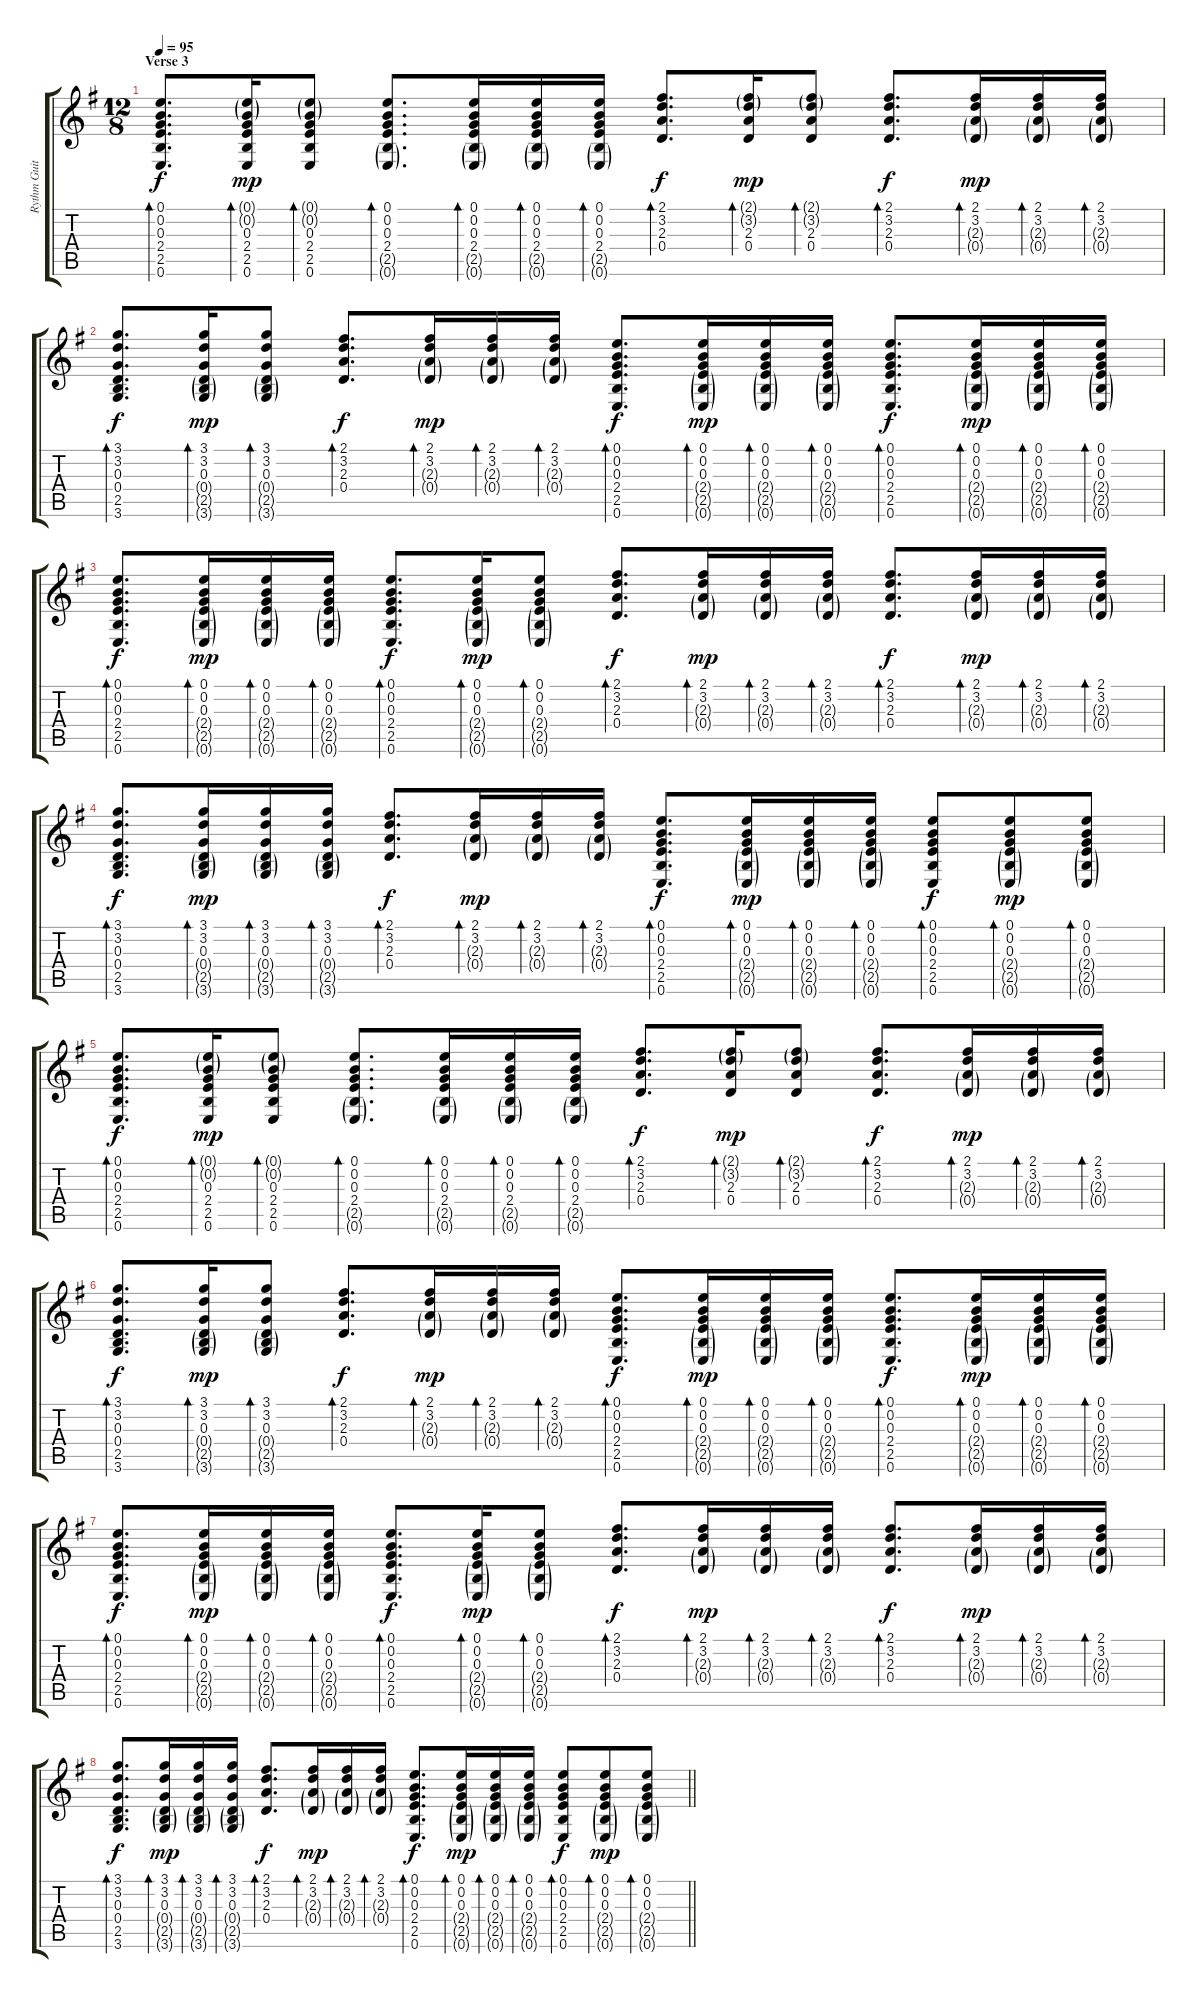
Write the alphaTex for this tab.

\track ("Rythm Guitar" "Rythm Guit") {instrument acousticguitarsteel}
\staff {score tabs}
\tuning (E4 B3 G3 D3 A2 E2) {hide}
\ts (12 8)
\section ("" "Verse 3")
\tempo 95
\clef g2
\ks eminor
(0.1 0.2 0.3 2.4 2.5 0.6).8{d bd 30 dy f} (0.1{g} 0.2{g} 0.3 2.4 2.5 0.6).16{bd 30 dy mp} (0.1{g} 0.2{g} 0.3 2.4 2.5 0.6).8{bd 30} (0.1 0.2 0.3 2.4 2.5{g} 0.6{g}).8{d bd 30} (0.1 0.2 0.3 2.4 2.5{g} 0.6{g}).16{bd 30} (0.1 0.2 0.3 2.4 2.5{g} 0.6{g}).16{bd 30} (0.1 0.2 0.3 2.4 2.5{g} 0.6{g}).16{bd 30} (2.1 3.2 2.3 0.4).8{d bd 30 dy f} (2.1{g} 3.2{g} 2.3 0.4).16{bd 30 dy mp} (2.1{g} 3.2{g} 2.3 0.4).8{bd 30} (2.1 3.2 2.3 0.4).8{d bd 30 dy f} (2.1 3.2 2.3{g} 0.4{g}).16{bd 30 dy mp} (2.1 3.2 2.3{g} 0.4{g}).16{bd 30} (2.1 3.2 2.3{g} 0.4{g}).16{bd 30} |
(3.1 3.2 0.3 0.4 2.5 3.6).8{d bd 30 dy f} (3.1 3.2 0.3 0.4{g} 2.5{g} 3.6{g}).16{bd 30 dy mp} (3.1 3.2 0.3 0.4{g} 2.5{g} 3.6{g}).8{bd 30} (2.1 3.2 2.3 0.4).8{d bd 30 dy f} (2.1 3.2 2.3{g} 0.4{g}).16{bd 30 dy mp} (2.1 3.2 2.3{g} 0.4{g}).16{bd 30} (2.1 3.2 2.3{g} 0.4{g}).16{bd 30} (0.1 0.2 0.3 2.4 2.5 0.6).8{d bd 30 dy f} (0.1 0.2 0.3 2.4{g} 2.5{g} 0.6{g}).16{bd 30 dy mp} (0.1 0.2 0.3 2.4{g} 2.5{g} 0.6{g}).16{bd 30} (0.1 0.2 0.3 2.4{g} 2.5{g} 0.6{g}).16{bd 30} (0.1 0.2 0.3 2.4 2.5 0.6).8{d bd 30 dy f} (0.1 0.2 0.3 2.4{g} 2.5{g} 0.6{g}).16{bd 30 dy mp} (0.1 0.2 0.3 2.4{g} 2.5{g} 0.6{g}).16{bd 30} (0.1 0.2 0.3 2.4{g} 2.5{g} 0.6{g}).16{bd 30} |
(0.1 0.2 0.3 2.4 2.5 0.6).8{d bd 30 dy f} (0.1 0.2 0.3 2.4{g} 2.5{g} 0.6{g}).16{bd 30 dy mp} (0.1 0.2 0.3 2.4{g} 2.5{g} 0.6{g}).16{bd 30} (0.1 0.2 0.3 2.4{g} 2.5{g} 0.6{g}).16{bd 30} (0.1 0.2 0.3 2.4 2.5 0.6).8{d bd 30 dy f} (0.1 0.2 0.3 2.4{g} 2.5{g} 0.6{g}).16{bd 30 dy mp} (0.1 0.2 0.3 2.4{g} 2.5{g} 0.6{g}).8{bd 30} (2.1 3.2 2.3 0.4).8{d bd 30 dy f} (2.1 3.2 2.3{g} 0.4{g}).16{bd 30 dy mp} (2.1 3.2 2.3{g} 0.4{g}).16{bd 30} (2.1 3.2 2.3{g} 0.4{g}).16{bd 30} (2.1 3.2 2.3 0.4).8{d bd 30 dy f} (2.1 3.2 2.3{g} 0.4{g}).16{bd 30 dy mp} (2.1 3.2 2.3{g} 0.4{g}).16{bd 30} (2.1 3.2 2.3{g} 0.4{g}).16{bd 30} |
(3.1 3.2 0.3 0.4 2.5 3.6).8{d bd 30 dy f} (3.1 3.2 0.3 0.4{g} 2.5{g} 3.6{g}).16{bd 30 dy mp} (3.1 3.2 0.3 0.4{g} 2.5{g} 3.6{g}).16{bd 30} (3.1 3.2 0.3 0.4{g} 2.5{g} 3.6{g}).16{bd 30} (2.1 3.2 2.3 0.4).8{d bd 30 dy f} (2.1 3.2 2.3{g} 0.4{g}).16{bd 30 dy mp} (2.1 3.2 2.3{g} 0.4{g}).16{bd 30} (2.1 3.2 2.3{g} 0.4{g}).16{bd 30} (0.1 0.2 0.3 2.4 2.5 0.6).8{d bd 30 dy f} (0.1 0.2 0.3 2.4{g} 2.5{g} 0.6{g}).16{bd 30 dy mp} (0.1 0.2 0.3 2.4{g} 2.5{g} 0.6{g}).16{bd 30} (0.1 0.2 0.3 2.4{g} 2.5{g} 0.6{g}).16{bd 30} (0.1 0.2 0.3 2.4 2.5 0.6).8{bd 30 dy f} (0.1 0.2 0.3 2.4{g} 2.5{g} 0.6{g}).8{bd 30 dy mp} (0.1 0.2 0.3 2.4{g} 2.5{g} 0.6{g}).8{bd 30} |
(0.1 0.2 0.3 2.4 2.5 0.6).8{d bd 30 dy f} (0.1{g} 0.2{g} 0.3 2.4 2.5 0.6).16{bd 30 dy mp} (0.1{g} 0.2{g} 0.3 2.4 2.5 0.6).8{bd 30} (0.1 0.2 0.3 2.4 2.5{g} 0.6{g}).8{d bd 30} (0.1 0.2 0.3 2.4 2.5{g} 0.6{g}).16{bd 30} (0.1 0.2 0.3 2.4 2.5{g} 0.6{g}).16{bd 30} (0.1 0.2 0.3 2.4 2.5{g} 0.6{g}).16{bd 30} (2.1 3.2 2.3 0.4).8{d bd 30 dy f} (2.1{g} 3.2{g} 2.3 0.4).16{bd 30 dy mp} (2.1{g} 3.2{g} 2.3 0.4).8{bd 30} (2.1 3.2 2.3 0.4).8{d bd 30 dy f} (2.1 3.2 2.3{g} 0.4{g}).16{bd 30 dy mp} (2.1 3.2 2.3{g} 0.4{g}).16{bd 30} (2.1 3.2 2.3{g} 0.4{g}).16{bd 30} |
(3.1 3.2 0.3 0.4 2.5 3.6).8{d bd 30 dy f} (3.1 3.2 0.3 0.4{g} 2.5{g} 3.6{g}).16{bd 30 dy mp} (3.1 3.2 0.3 0.4{g} 2.5{g} 3.6{g}).8{bd 30} (2.1 3.2 2.3 0.4).8{d bd 30 dy f} (2.1 3.2 2.3{g} 0.4{g}).16{bd 30 dy mp} (2.1 3.2 2.3{g} 0.4{g}).16{bd 30} (2.1 3.2 2.3{g} 0.4{g}).16{bd 30} (0.1 0.2 0.3 2.4 2.5 0.6).8{d bd 30 dy f} (0.1 0.2 0.3 2.4{g} 2.5{g} 0.6{g}).16{bd 30 dy mp} (0.1 0.2 0.3 2.4{g} 2.5{g} 0.6{g}).16{bd 30} (0.1 0.2 0.3 2.4{g} 2.5{g} 0.6{g}).16{bd 30} (0.1 0.2 0.3 2.4 2.5 0.6).8{d bd 30 dy f} (0.1 0.2 0.3 2.4{g} 2.5{g} 0.6{g}).16{bd 30 dy mp} (0.1 0.2 0.3 2.4{g} 2.5{g} 0.6{g}).16{bd 30} (0.1 0.2 0.3 2.4{g} 2.5{g} 0.6{g}).16{bd 30} |
(0.1 0.2 0.3 2.4 2.5 0.6).8{d bd 30 dy f} (0.1 0.2 0.3 2.4{g} 2.5{g} 0.6{g}).16{bd 30 dy mp} (0.1 0.2 0.3 2.4{g} 2.5{g} 0.6{g}).16{bd 30} (0.1 0.2 0.3 2.4{g} 2.5{g} 0.6{g}).16{bd 30} (0.1 0.2 0.3 2.4 2.5 0.6).8{d bd 30 dy f} (0.1 0.2 0.3 2.4{g} 2.5{g} 0.6{g}).16{bd 30 dy mp} (0.1 0.2 0.3 2.4{g} 2.5{g} 0.6{g}).8{bd 30} (2.1 3.2 2.3 0.4).8{d bd 30 dy f} (2.1 3.2 2.3{g} 0.4{g}).16{bd 30 dy mp} (2.1 3.2 2.3{g} 0.4{g}).16{bd 30} (2.1 3.2 2.3{g} 0.4{g}).16{bd 30} (2.1 3.2 2.3 0.4).8{d bd 30 dy f} (2.1 3.2 2.3{g} 0.4{g}).16{bd 30 dy mp} (2.1 3.2 2.3{g} 0.4{g}).16{bd 30} (2.1 3.2 2.3{g} 0.4{g}).16{bd 30} |
\barLineRight lightlight
(3.1 3.2 0.3 0.4 2.5 3.6).8{d bd 30 dy f} (3.1 3.2 0.3 0.4{g} 2.5{g} 3.6{g}).16{bd 30 dy mp} (3.1 3.2 0.3 0.4{g} 2.5{g} 3.6{g}).16{bd 30} (3.1 3.2 0.3 0.4{g} 2.5{g} 3.6{g}).16{bd 30} (2.1 3.2 2.3 0.4).8{d bd 30 dy f} (2.1 3.2 2.3{g} 0.4{g}).16{bd 30 dy mp} (2.1 3.2 2.3{g} 0.4{g}).16{bd 30} (2.1 3.2 2.3{g} 0.4{g}).16{bd 30} (0.1 0.2 0.3 2.4 2.5 0.6).8{d bd 30 dy f} (0.1 0.2 0.3 2.4{g} 2.5{g} 0.6{g}).16{bd 30 dy mp} (0.1 0.2 0.3 2.4{g} 2.5{g} 0.6{g}).16{bd 30} (0.1 0.2 0.3 2.4{g} 2.5{g} 0.6{g}).16{bd 30} (0.1 0.2 0.3 2.4 2.5 0.6).8{bd 30 dy f} (0.1 0.2 0.3 2.4{g} 2.5{g} 0.6{g}).8{bd 30 dy mp} (0.1 0.2 0.3 2.4{g} 2.5{g} 0.6{g}).8{bd 30}
